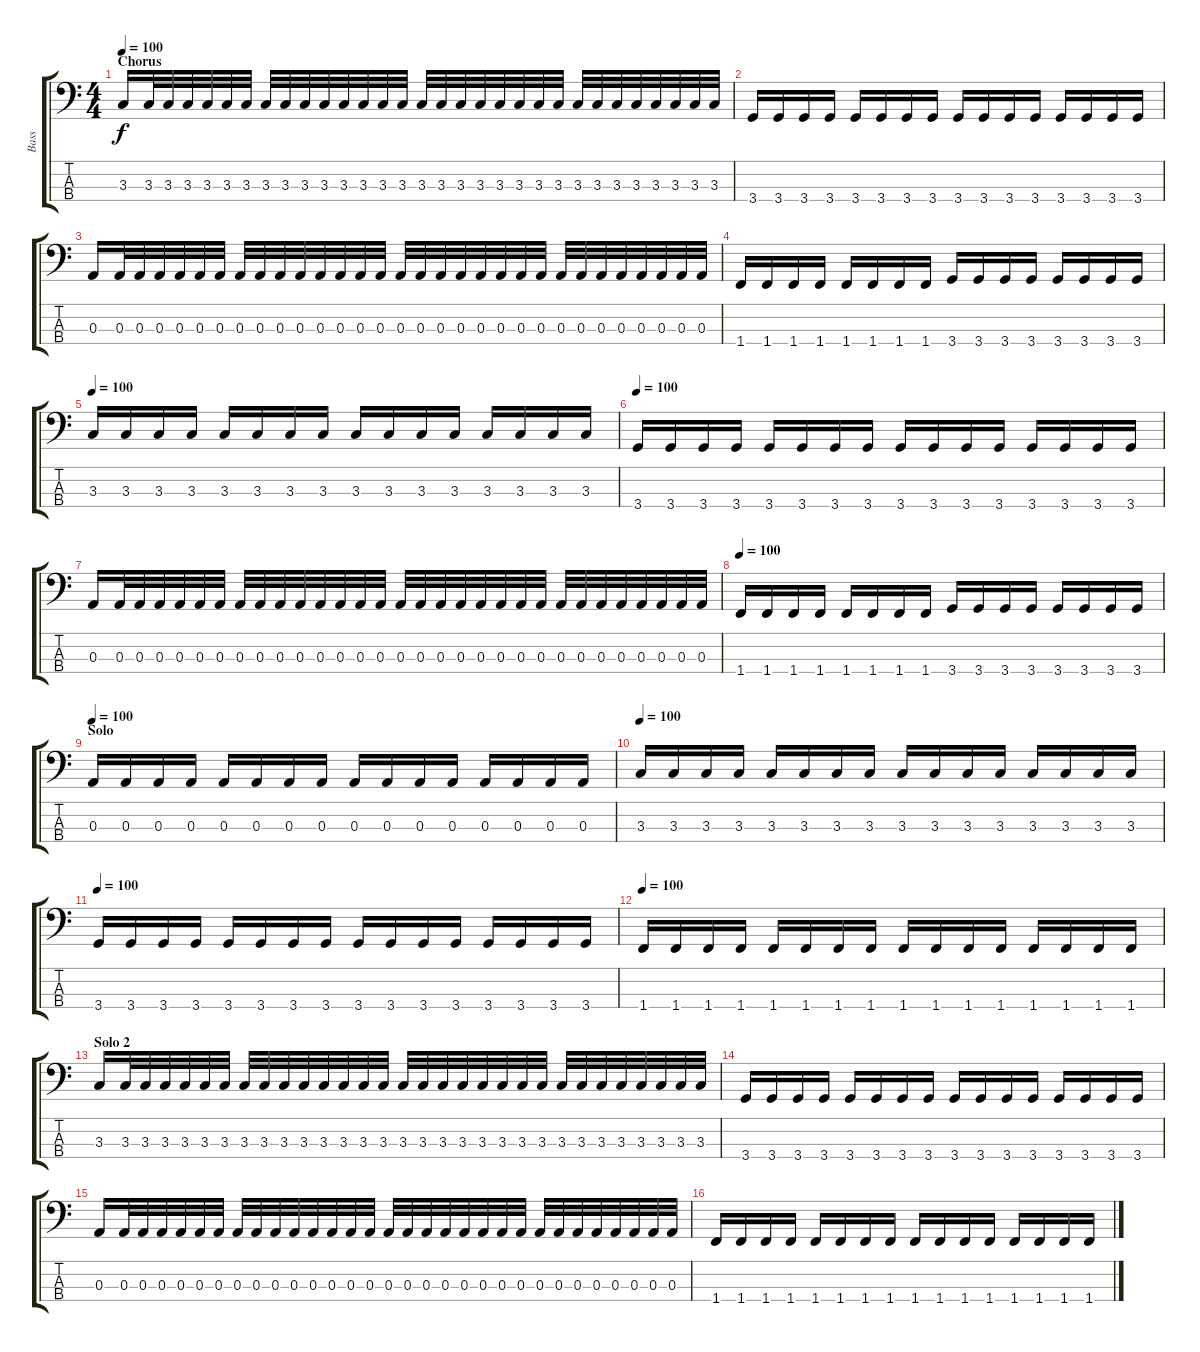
\track ("Bass" "Bass") {instrument electricbassfinger}
\staff {score tabs}
\tuning (G2 D2 A1 E1) {hide}
\ts (4 4)
\section ("" "Chorus")
\tempo 100
\clef f4
\ks c
3.3.16{dy f} 3.3.32 3.3.32 3.3.32 3.3.32 3.3.32 3.3.32 3.3.32 3.3.32 3.3.32 3.3.32 3.3.32 3.3.32 3.3.32 3.3.32 3.3.32 3.3.32 3.3.32 3.3.32 3.3.32 3.3.32 3.3.32 3.3.32 3.3.32 3.3.32 3.3.32 3.3.32 3.3.32 3.3.32 3.3.32 3.3.32 |
3.4.16 3.4.16 3.4.16 3.4.16 3.4.16 3.4.16 3.4.16 3.4.16 3.4.16 3.4.16 3.4.16 3.4.16 3.4.16 3.4.16 3.4.16 3.4.16 |
0.3.16 0.3.32 0.3.32 0.3.32 0.3.32 0.3.32 0.3.32 0.3.32 0.3.32 0.3.32 0.3.32 0.3.32 0.3.32 0.3.32 0.3.32 0.3.32 0.3.32 0.3.32 0.3.32 0.3.32 0.3.32 0.3.32 0.3.32 0.3.32 0.3.32 0.3.32 0.3.32 0.3.32 0.3.32 0.3.32 0.3.32 |
1.4.16 1.4.16 1.4.16 1.4.16 1.4.16 1.4.16 1.4.16 1.4.16 3.4.16 3.4.16 3.4.16 3.4.16 3.4.16 3.4.16 3.4.16 3.4.16 |
\section ("" "")
\tempo 100
3.3.16 3.3.16 3.3.16 3.3.16 3.3.16 3.3.16 3.3.16 3.3.16 3.3.16 3.3.16 3.3.16 3.3.16 3.3.16 3.3.16 3.3.16 3.3.16 |
\tempo 100
3.4.16 3.4.16 3.4.16 3.4.16 3.4.16 3.4.16 3.4.16 3.4.16 3.4.16 3.4.16 3.4.16 3.4.16 3.4.16 3.4.16 3.4.16 3.4.16 |
0.3.16 0.3.32 0.3.32 0.3.32 0.3.32 0.3.32 0.3.32 0.3.32 0.3.32 0.3.32 0.3.32 0.3.32 0.3.32 0.3.32 0.3.32 0.3.32 0.3.32 0.3.32 0.3.32 0.3.32 0.3.32 0.3.32 0.3.32 0.3.32 0.3.32 0.3.32 0.3.32 0.3.32 0.3.32 0.3.32 0.3.32 |
\tempo 100
1.4.16 1.4.16 1.4.16 1.4.16 1.4.16 1.4.16 1.4.16 1.4.16 3.4.16 3.4.16 3.4.16 3.4.16 3.4.16 3.4.16 3.4.16 3.4.16 |
\section ("" "Solo")
\tempo 100
0.3.16 0.3.16 0.3.16 0.3.16 0.3.16 0.3.16 0.3.16 0.3.16 0.3.16 0.3.16 0.3.16 0.3.16 0.3.16 0.3.16 0.3.16 0.3.16 |
\tempo 100
3.3.16 3.3.16 3.3.16 3.3.16 3.3.16 3.3.16 3.3.16 3.3.16 3.3.16 3.3.16 3.3.16 3.3.16 3.3.16 3.3.16 3.3.16 3.3.16 |
\tempo 100
3.4.16 3.4.16 3.4.16 3.4.16 3.4.16 3.4.16 3.4.16 3.4.16 3.4.16 3.4.16 3.4.16 3.4.16 3.4.16 3.4.16 3.4.16 3.4.16 |
\tempo 100
1.4.16 1.4.16 1.4.16 1.4.16 1.4.16 1.4.16 1.4.16 1.4.16 1.4.16 1.4.16 1.4.16 1.4.16 1.4.16 1.4.16 1.4.16 1.4.16 |
\section ("" "Solo 2")
3.3.16 3.3.32 3.3.32 3.3.32 3.3.32 3.3.32 3.3.32 3.3.32 3.3.32 3.3.32 3.3.32 3.3.32 3.3.32 3.3.32 3.3.32 3.3.32 3.3.32 3.3.32 3.3.32 3.3.32 3.3.32 3.3.32 3.3.32 3.3.32 3.3.32 3.3.32 3.3.32 3.3.32 3.3.32 3.3.32 3.3.32 |
3.4.16 3.4.16 3.4.16 3.4.16 3.4.16 3.4.16 3.4.16 3.4.16 3.4.16 3.4.16 3.4.16 3.4.16 3.4.16 3.4.16 3.4.16 3.4.16 |
0.3.16 0.3.32 0.3.32 0.3.32 0.3.32 0.3.32 0.3.32 0.3.32 0.3.32 0.3.32 0.3.32 0.3.32 0.3.32 0.3.32 0.3.32 0.3.32 0.3.32 0.3.32 0.3.32 0.3.32 0.3.32 0.3.32 0.3.32 0.3.32 0.3.32 0.3.32 0.3.32 0.3.32 0.3.32 0.3.32 0.3.32 |
1.4.16 1.4.16 1.4.16 1.4.16 1.4.16 1.4.16 1.4.16 1.4.16 1.4.16 1.4.16 1.4.16 1.4.16 1.4.16 1.4.16 1.4.16 1.4.16
